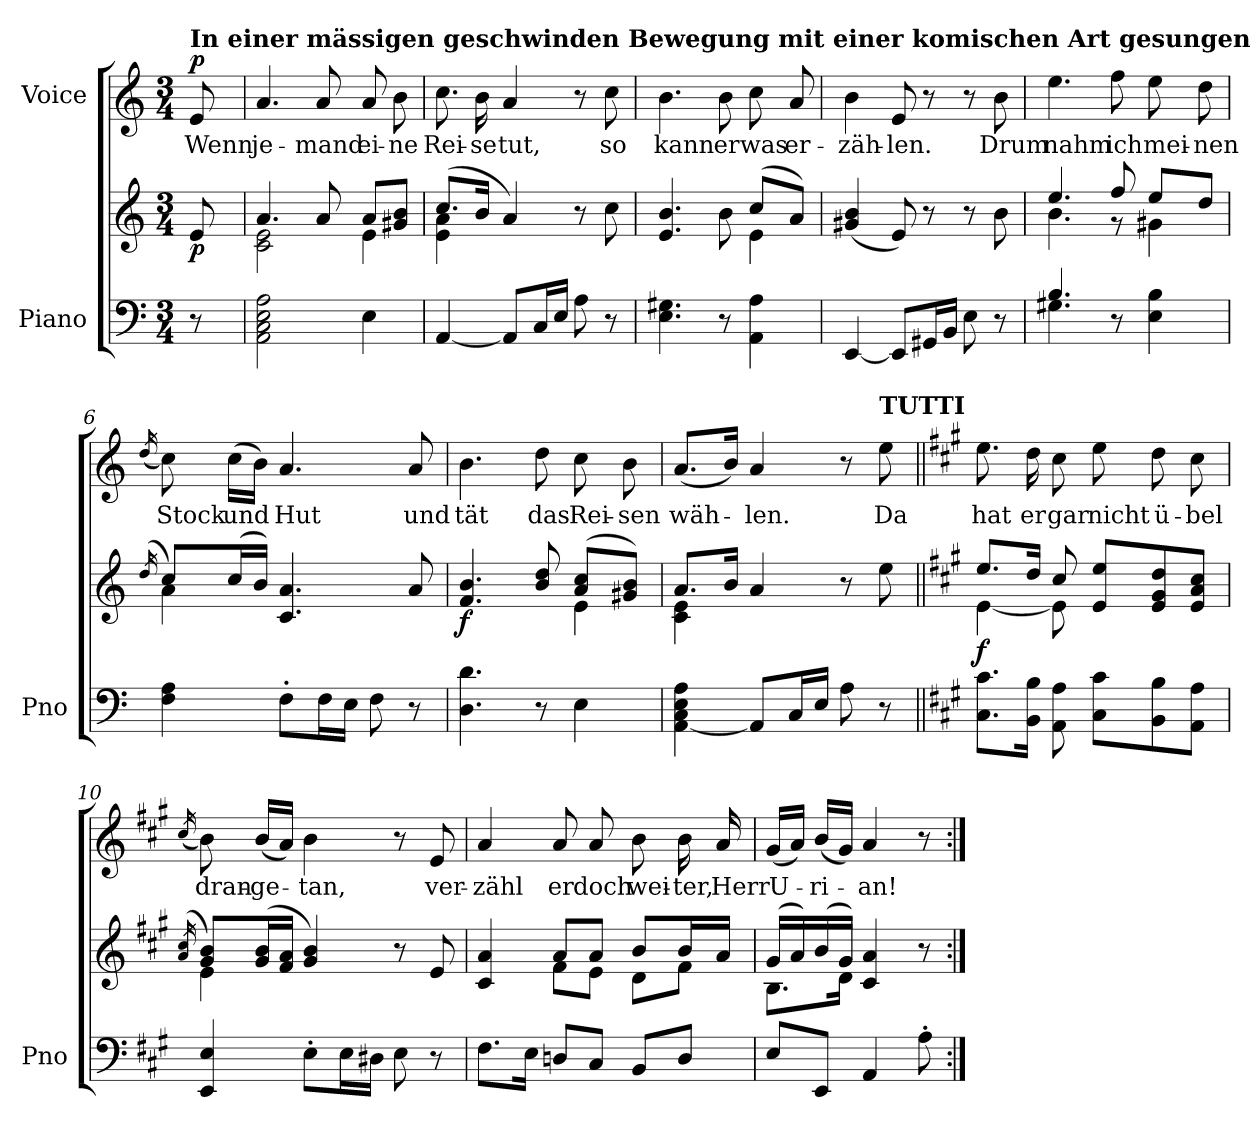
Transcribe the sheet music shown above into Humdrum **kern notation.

**kern	**kern	**dynam	**kern	**text	**dynam
*part2	*part2	*part2	*part1	*part1	*part1
*staff3	*staff2	*staff2/3	*staff1	*staff1	*staff1
*I"Piano	*	*	*I"Voice	*	*
*I'Pno	*	*	*	*	*
*clefF4	*clefG2	*	*clefG2	*	*
*k[]	*k[]	*	*k[]	*	*
*M3/4	*M3/4	*	*M3/4	*	*
=	=	=	=	=	=
!	!	!	!LO:TX:a:B:t=In einer mässigen geschwinden Bewegung mit einer komischen Art gesungen	!	!
!	!	!LO:DY:b	!	!LO:LY:b	!LO:DY:a
8r	8e/	p	8e/	Wenn	p
=1	=1	=1	=1	=1	=1
*	*^	*	*	*	*
!	!	!	!	!	!LO:LY:b	!
2AA\ 2C\ 2E\ 2A\	4.a/	2c\ 2e\	.	4.a/	je-	.
!	!	!	!	!	!LO:LY:b	!
.	8a/	.	.	8a/	-mand	.
!	!	!	!	!	!LO:LY:b	!
4E\	8a/L	4e\	.	8a/	ei-	.
!	!	!	!	!	!LO:LY:b	!
.	8g#X/ 8b/J	.	.	8b\	-ne	.
=2	=2	=2	=2	=2	=2	=2
!	!	!	!	!	!LO:LY:b	!
[4AA/	(8.cc/L	4e\ 4a\	.	8.cc\	Rei-	.
!	!	!	!	!	!LO:LY:b	!
.	16b/Jk	.	.	16b\	-se	.
!	!	!	!	!	!LO:LY:b	!
8AA/L]	4a/)	2ryy	.	4a/	tut,	.
16C/L	.	.	.	.	.	.
16E/JJ	.	.	.	.	.	.
8A\	8r	.	.	8r	.	.
!	!	!	!	!	!LO:LY:b	!
8r	8cc\	.	.	8cc\	so	.
=3	=3	=3	=3	=3	=3	=3
!	!	!	!	!	!LO:LY:b	!
4.E\ 4.G#X\	4.e/ 4.b/	2ryy	.	4.b\	kann	.
!	!	!	!	!	!LO:LY:b	!
8r	8b\	.	.	8b\	er	.
!	!	!	!	!	!LO:LY:b	!
4AA\ 4A\	(8cc/L	4e\	.	8cc\	was	.
!	!	!	!	!	!LO:LY:b	!
.	8a/J)	.	.	8a/	er-	.
*	*v	*v	*	*	*	*
=4	=4	=4	=4	=4	=4
!	!	!	!	!LO:LY:b	!
[4EE/	(4g#X/ 4b/	.	4b\	-zäh-	.
!	!	!	!	!LO:LY:b	!
8EE/L]	8e/)	.	8e/	-len.	.
16GG#X/L	8r	.	8r	.	.
16BB/JJ	.	.	.	.	.
8E\	8r	.	8r	.	.
!	!	!	!	!LO:LY:b	!
8r	8b\	.	8b\	Drum	.
!!LO:LB:g=z
=5	=5	=5	=5	=5	=5
*^	*^	*	*	*	*
!	!	!	!	!	!	!LO:LY:b	!
4.B/	4.G#X\	4.ee/	4.b\	.	4.ee\	nahm	.
!	!	!	!	!	!	!LO:LY:b	!
8r	4.ryy	8ff/	8r	.	8ff\	ich	.
!	!	!	!	!	!	!LO:LY:b	!
4E\ 4B\	.	8ee/L	4g#X\	.	8ee\	mei-	.
!	!	!	!	!	!	!LO:LY:b	!
.	.	8dd/J	.	.	8dd\	-nen	.
*v	*v	*	*	*	*	*	*
=6	=6	=6	=6	=6	=6	=6
.	(16qdd/	.	.	(16qdd/	.	.
!	!	!	!	!	!LO:LY:b	!
4F\ 4A\	8cc/L)	4a\	.	8cc\)	Stock	.
!	!	!	!	!	!LO:LY:b	!
.	(16cc/L	.	.	(16cc\LL	und	.
.	16b/JJ)	.	.	16b\JJ)	.	.
!	!	!	!	!	!LO:LY:b	!
8F'\L	4.c/ 4.a/	2ryy	.	4.a/	Hut	.
16F\L	.	.	.	.	.	.
16E\JJ	.	.	.	.	.	.
8F\	.	.	.	.	.	.
!	!	!	!	!	!LO:LY:b	!
8r	8a/	.	.	8a/	und	.
=7	=7	=7	=7	=7	=7	=7
!	!	!	!LO:DY:b	!	!LO:LY:b	!
4.D\ 4.d\	4.f/ 4.b/	2ryy	f	4.b\	tät	.
!	!	!	!	!	!LO:LY:b	!
8r	8b/ 8dd/	.	.	8dd\	das	.
!	!	!	!	!	!LO:LY:b	!
4E\	(8a/ 8cc/L	4e\	.	8cc\	Rei-	.
!	!	!	!	!	!LO:LY:b	!
.	8g#X/ 8b/J)	.	.	8b\	-sen	.
=8	=8	=8	=8	=8	=8	=8
!	!	!	!	!	!LO:LY:b	!
[4AA\ 4C\ 4E\ 4A\	8.a/L	4c\ 4e\	.	(8.a/L	wäh-	.
.	16b/Jk	.	.	16b/Jk)	.	.
!	!	!	!	!	!LO:LY:b	!
8AA/L]	4a/	2ryy	.	4a/	-len.	.
16C/L	.	.	.	.	.	.
16E/JJ	.	.	.	.	.	.
8A\	8r	.	.	8r	.	.
!	!	!	!	!LO:TX:a:B:t=TUTTI	!	!
!	!	!	!	!	!LO:LY:b	!
8r	8ee\	.	.	8ee\	Da	.
!!LO:LB:g=z
=9||	=9||	=9||	=9||	=9||	=9||	=9||
*k[f#c#g#]	*k[f#c#g#]	*	*	*k[f#c#g#]	*	*
!	!	!	!LO:DY:a=2	!	!LO:LY:b	!
8.C#\ 8.c#\L	8.ee/L	[4e\	f	8.ee\	hat	.
!	!	!	!	!	!LO:LY:b	!
16BB\ 16B\Jk	16dd/Jk	.	.	16dd\	er	.
!	!	!	!	!	!LO:LY:b	!
8AA\ 8A\	8cc#/	8e\]	.	8cc#\	gar	.
!	!	!	!	!	!LO:LY:b	!
8C#\ 8c#\L	8e/ 8ee/L	4.ryy	.	8ee\	nicht	.
!	!	!	!	!	!LO:LY:b	!
8BB\ 8B\	8e/ 8g#/ 8dd/	.	.	8dd\	ü-	.
!	!	!	!	!	!LO:LY:b	!
8AA\ 8A\J	8e/ 8a/ 8cc#/J	.	.	8cc#\	-bel	.
=10	=10	=10	=10	=10	=10	=10
.	(>16qa/ 16qcc#/	.	.	(16qcc#/	.	.
!	!	!	!	!	!LO:LY:b	!
4EE/ 4E/	8g#/ 8b/L)	4e\	.	8b\)	dran-	.
!	!	!	!	!	!LO:LY:b	!
.	(<16g#/ 16b/L	.	.	(16b/LL	-ge-	.
.	16f#/ 16a/JJ	.	.	16a/JJ)	.	.
!	!	!	!	!	!LO:LY:b	!
8E'\L	4g#/ 4b/)	2ryy	.	4b\	-tan,	.
16E\L	.	.	.	.	.	.
16D#X\JJ	.	.	.	.	.	.
8E\	8r	.	.	8r	.	.
!	!	!	!	!	!LO:LY:b	!
8r	8e/	.	.	8e/	ver-	.
=11	=11	=11	=11	=11	=11	=11
!	!	!	!	!	!LO:LY:b	!
8.F#\L	4c#/ 4a/	4ryy	.	4a/	-zähl	.
16E\Jk	.	.	.	.	.	.
!	!	!	!	!	!LO:LY:b	!
8Dn/L	8a/L	8f#\L	.	8a/	er	.
!	!	!	!	!	!LO:LY:b	!
8C#/J	8a/J	8e\J	.	8a/	doch	.
!	!	!	!	!	!LO:LY:b	!
8BB/L	8b/L	8d\L	.	8b\	wei-	.
!	!	!	!	!	!LO:LY:b	!
8D/J	16b/L	8f#\J	.	16b\	-ter,	.
!	!	!	!	!	!LO:LY:b	!
.	16a/JJ	.	.	16a/	Herr	.
!!LO:PB:g=z
=12	=12	=12	=12	=12	=12	=12
!	!	!	!	!	!LO:LY:b	!
8E/L	(>16g#/LL	8.B\L	.	(16g#/LL	U-	.
.	16a/)	.	.	16a/JJ)	.	.
!	!	!	!	!	!LO:LY:b	!
8EE/J	(>16b/	.	.	(16b/LL	-ri-	.
.	16g#/JJ)	16d\Jk	.	16g#/JJ)	.	.
!	!	!	!	!	!LO:LY:b	!
4AA/	4c#/ 4a/	4.ryy	.	4a/	-an!	.
8A'\	8r	.	.	8r	.	.
*	*v	*v	*	*	*	*
=:|!	=:|!	=:|!	=:|!	=:|!	=:|!
*-	*-	*-	*-	*-	*-
